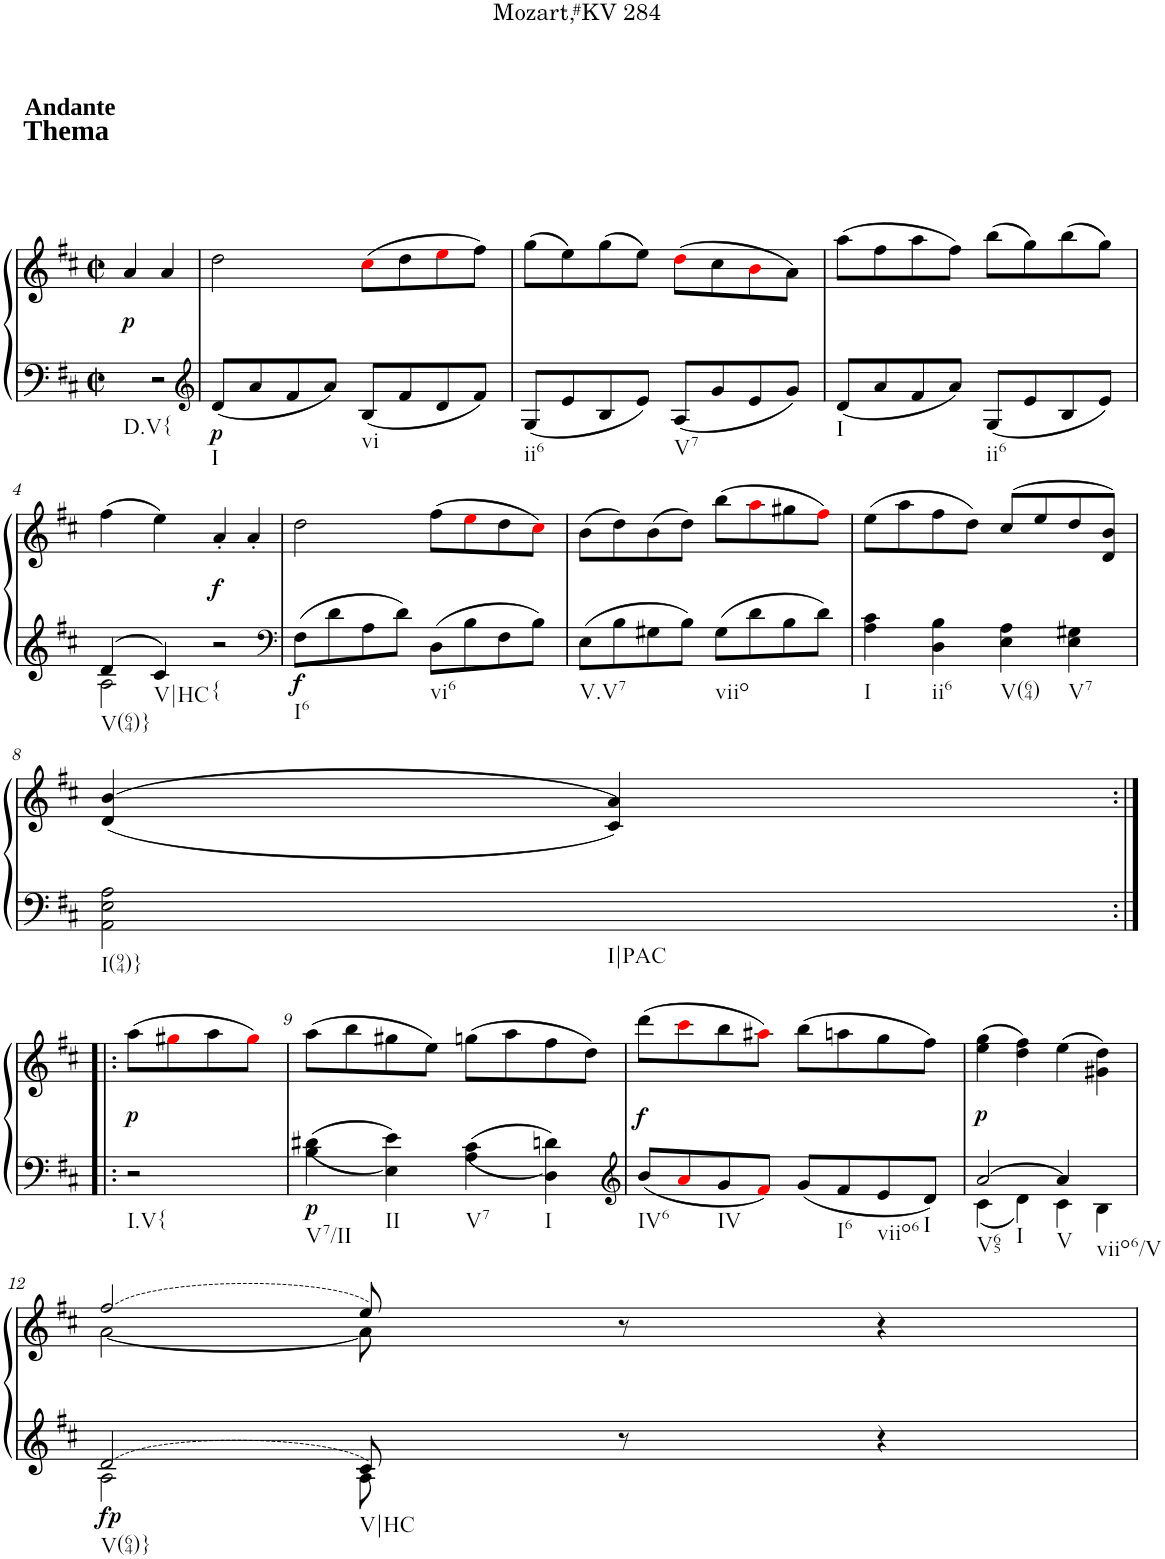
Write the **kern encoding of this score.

**kern	**kern	**dynam
*part1	*part1	*part1
*staff2	*staff1	*staff1/2
*I"unbenannt2	*	*
*clefF4	*clefG2	*
*k[f#c#]	*k[f#c#]	*
*M2/2	*M2/2	*
*met(c|)	*met(c|)	*
=	=	=
!	!LO:TX:a:B:t=Thema	!
!	!LO:TX:a:B:t=Andante	!
!LO:TX:b:t=D.V{	!	!
!	!	!LO:DY:b
2r	4a/	p
.	4a/	.
=1	=1	=1
*clefG2	*	*
!LO:TX:b:t=I	!	!
!	!	!LO:DY:b=2
8d/L	2dd\	p
8a/	.	.
8f#/	.	.
8a/J	.	.
!LO:TX:b:t=vi	!	!
8B/L	(8cc#i\L	.
8f#/	8dd\	.
8d/	8eei\	.
8f#/J	8ff#\J)	.
=2	=2	=2
!LO:TX:b:t=ii6	!	!
8G/L	(8gg\L	.
8e/	8ee\)	.
8B/	(8gg\	.
8e/J	8ee\J)	.
!LO:TX:b:t=V7	!	!
8A/L	(8ddi\L	.
8g/	8cc#\	.
8e/	8bi\	.
8g/J	8a\J)	.
=3	=3	=3
!LO:TX:b:t=I	!	!
8d/L	(8aa\L	.
8a/	8ff#\	.
8f#/	8aa\	.
8a/J	8ff#\J)	.
!LO:TX:b:t=ii6	!	!
8G/L	(8bb\L	.
8e/	8gg\)	.
8B/	(8bb\	.
8e/J	8gg\J)	.
!!LO:LB:g=z
=4	=4	=4
*^	*	*
!LO:TX:b:t=V(64)}	!	!	!
4d/	2A\	(4ff#\	.
!LO:TX:b:t=V|HC	!	!	!
4c#/	.	4ee\)	.
!LO:TX:b:t={	!	!	!
!	!	!	!LO:DY:b
2r	2ryy	4a'/	f
.	.	4a'/	.
*v	*v	*	*
=5	=5	=5
*clefF4	*	*
!LO:TX:b:t=I6	!	!
!	!	!LO:DY:b=2
8F#\L	2dd\	f
8d\	.	.
8A\	.	.
8d\J	.	.
!LO:TX:b:t=vi6	!	!
8D\L	(8ff#\L	.
8B\	8eei\	.
8F#\	8dd\	.
8B\J	8cc#i\J)	.
=6	=6	=6
!LO:TX:b:t=V.V7	!	!
8E\L	(8b\L	.
8B\	8dd\)	.
8G#X\	(8b\	.
8B\J	8dd\J)	.
!LO:TX:b:t=viio	!	!
8G#\L	(8bb\L	.
8d\	8aai\	.
8B\	8gg#X\	.
8d\J	8ff#i\J)	.
=7	=7	=7
!LO:TX:b:t=I	!	!
4A\ 4c#\	(8ee\L	.
.	8aa\	.
!LO:TX:b:t=ii6	!	!
4D\ 4B\	8ff#\	.
.	8dd\J)	.
!LO:TX:b:t=V(64)	!	!
4E\ 4A\	(>8cc#/L	.
.	8ee/	.
!LO:TX:b:t=V7	!	!
4E\ 4G#X\	8dd/	.
.	8d/ 8b/J)	.
!!LO:LB:g=z
=8	=8	=8
!LO:TX:b:t=I(94)}	!	!
!LO:TX:b:t=I|PAC	!	!
2AA\ 2E\ 2A\	(>(4d/ 4b/	.
.	4c#/ 4a/))	.
!!LO:LB:g=z
=8X1:|!|:	=8X1:|!|:	=8X1:|!|:
!LO:TX:b:t=I.V{	!	!
!	!	!LO:DY:b
2r	(8aa\L	p
.	8gg#Xi\	.
.	8aa\	.
.	8gg#i\J)	.
=9	=9	=9
!LO:TX:b:t=V7/II	!	!
!	!	!LO:DY:b=2
4B\ 4d#X\	(8aa\L	p
.	8bb\	.
!LO:TX:b:t=II	!	!
4E\ 4e\	8gg#X\	.
.	8ee\J)	.
!LO:TX:b:t=V7	!	!
4A\ 4c#\	(8ggn\L	.
.	8aa\	.
!LO:TX:b:t=I	!	!
4D\ 4dn\	8ff#\	.
.	8dd\J)	.
=10	=10	=10
*clefG2	*	*
!LO:TX:b:t=IV6	!	!
!	!	!LO:DY:b
8b/L	(8ddd\L	f
8ai/	8ccc#i\	.
!LO:TX:b:t=IV	!	!
8g/	8bb\	.
8f#i/J	8aa#Xi\J)	.
8g/L	(8bb\L	.
!LO:TX:b:t=I6	!	!
8f#/	8aan\	.
!LO:TX:b:t=viio6	!	!
8e/	8gg\	.
!LO:TX:b:t=I	!	!
8d/J	8ff#\J)	.
=11	=11	=11
*^	*	*
!LO:TX:b:t=V65	!	!	!
!LO:TX:b:t=I	!	!	!
!	!	!	!LO:DY:b
[2a/	4c#\	(4ee\ 4gg\	p
.	4d\	4dd\ 4ff#\)	.
!LO:TX:b:t=V	!	!	!
4a/]	4c#\	(4ee\	.
!LO:TX:b:t=viio6/V	!	!	!
4ryy	4B\	4g#X\ 4dd\)	.
!!LO:LB:g=z
=12	=12	=12	=12
*	*	*^	*
!LO:TX:b:t=V(64)}	!	!	!	!
!	!	!	!	!LO:DY:b=2
2d/	2A\	(2ff#/	[2a\	fp
!LO:TX:b:t=V|HC	!	!	!	!
8c#/	8A\	8ee/)	8a\]	.
8r	4.ryy	8r	4.ryy	.
4r	.	4r	.	.
*v	*v	*	*	*
*	*v	*v	*
=	=	=
*-	*-	*-
